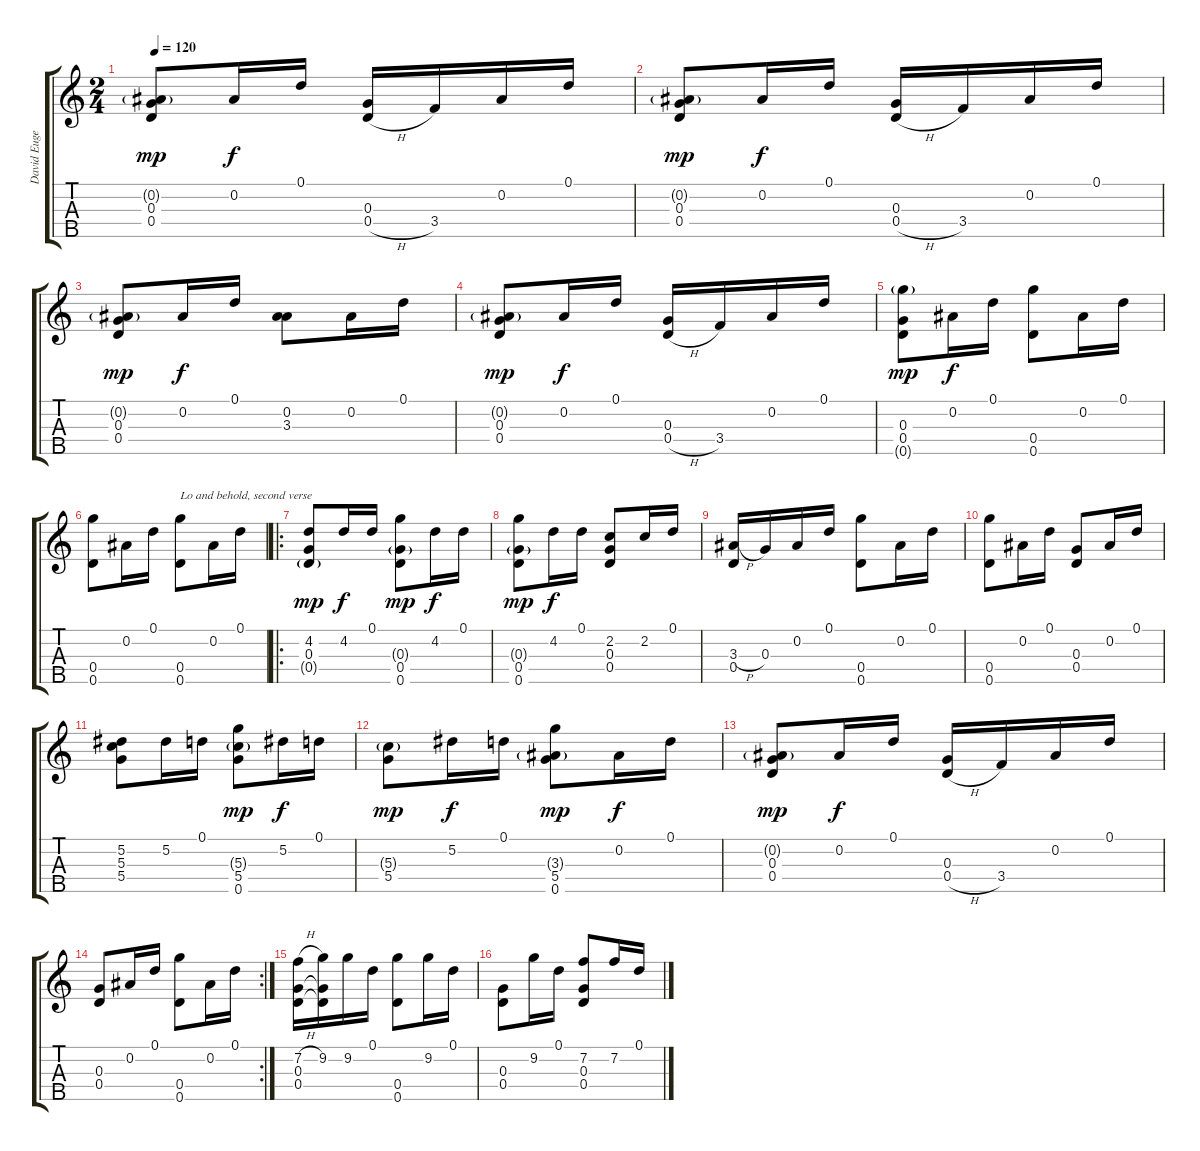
\track ("David Eugene Edwards" "David Euge") {instrument acousticguitarsteel}
\staff {score tabs}
\tuning (D4 Bb3 G3 D3 G4) {hide}
\ts (2 4)
\tempo 120
\clef g2
\ks c
(0.2{g} 0.3 0.4).8{dy mp} 0.2.16{dy f} 0.1.16 (0.3 0.4{h}).16 3.4.16 0.2.16 0.1.16 |
(0.2{g} 0.3 0.4).8{dy mp} 0.2.16{dy f} 0.1.16 (0.3 0.4{h}).16 3.4.16 0.2.16 0.1.16 |
(0.2{g} 0.3 0.4).8{dy mp} 0.2.16{dy f} 0.1.16 (0.2 3.3).8 0.2.16 0.1.16 |
(0.2{g} 0.3 0.4).8{dy mp} 0.2.16{dy f} 0.1.16 (0.3 0.4{h}).16 3.4.16 0.2.16 0.1.16 |
(0.3 0.4 0.5{g}).8{dy mp} 0.2.16{dy f} 0.1.16 (0.4 0.5).8 0.2.16 0.1.16 |
(0.4 0.5).8 0.2.16 0.1.16 (0.4 0.5).8{txt "Lo and behold, second verse"} 0.2.16 0.1.16 |
\ro
(4.2 0.3 0.4{g}).8{dy mp} 4.2.16{dy f} 0.1.16 (0.3{g} 0.4 0.5).8{dy mp} 4.2.16{dy f} 0.1.16 |
(0.3{g} 0.4 0.5).8{dy mp} 4.2.16{dy f} 0.1.16 (2.2 0.3 0.4).8 2.2.16 0.1.16 |
(3.3{h} 0.4).16 0.3.16 0.2.16 0.1.16 (0.4 0.5).8 0.2.16 0.1.16 |
(0.4 0.5).8 0.2.16 0.1.16 (0.3 0.4).8 0.2.16 0.1.16 |
(5.2 5.3 5.4).8 5.2.16 0.1.16 (5.3{g} 5.4 0.5).8{dy mp} 5.2.16{dy f} 0.1.16 |
(5.3{g} 5.4).8{dy mp} 5.2.16{dy f} 0.1.16 (3.3{g} 5.4 0.5).8{dy mp} 0.2.16{dy f} 0.1.16 |
(0.2{g} 0.3 0.4).8{dy mp} 0.2.16{dy f} 0.1.16 (0.3 0.4{h}).16 3.4.16 0.2.16 0.1.16 |
\rc 2
(0.3 0.4).8 0.2.16 0.1.16 (0.4 0.5).8 0.2.16 0.1.16 |
(7.2{h} 0.3 0.4).16 (9.2 0.3{t} 0.4{t}).16 9.2.16 0.1.16 (0.4 0.5).8 9.2.16 0.1.16 |
(0.3 0.4).8 9.2.16 0.1.16 (7.2 0.3 0.4).8 7.2.16 0.1.16
